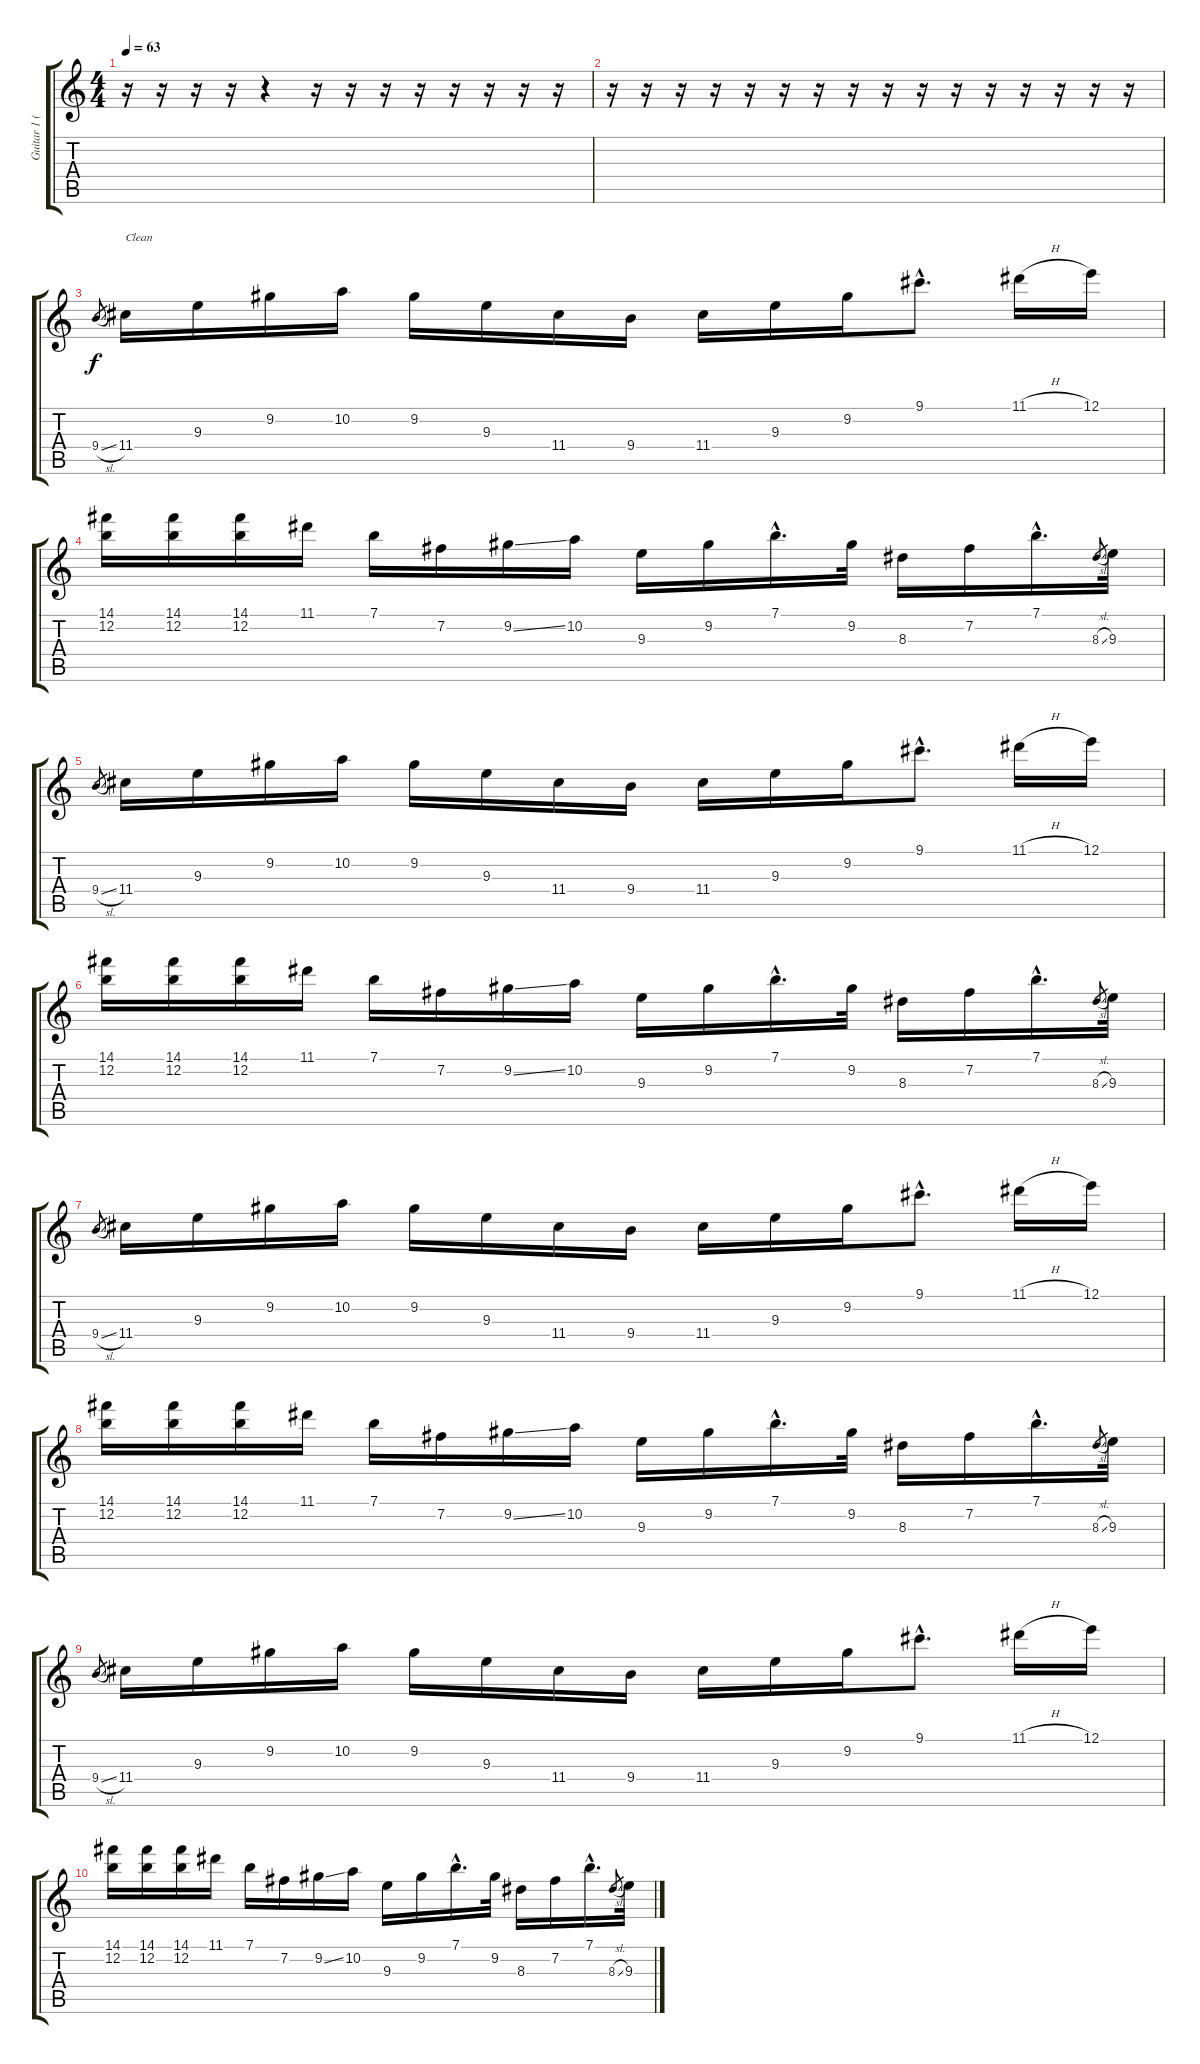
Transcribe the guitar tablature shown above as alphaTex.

\track ("Guitar 1 (Solo)" "Guitar 1 (") {instrument electricguitarjazz}
\staff {score tabs}
\tuning (E4 B3 G3 D3 A2 E2) {hide}
\ts (4 4)
\tempo 63
\clef g2
\ks c
r.16{dy f} r.16 r.16 r.16 r.4 r.16 r.16 r.16 r.16 r.16 r.16 r.16 r.16 |
r.16 r.16 r.16 r.16 r.16 r.16 r.16 r.16 r.16 r.16 r.16 r.16 r.16 r.16 r.16 r.16 |
9.4{sl}.8{gr} 11.4.16{txt "Clean" instrument electricguitarjazz} 9.3.16 9.2.16 10.2.16 9.2.16 9.3.16 11.4.16 9.4.16 11.4.16 9.3.16 9.2.16 9.1{hac}.8{d} 11.1{h}.16 12.1.16 |
(14.1 12.2).16 (14.1 12.2).16 (14.1 12.2).16 11.1.16 7.1.16 7.2.16 9.2{ss}.16 10.2.16 9.3.16 9.2.16 7.1{hac}.16{d} 9.2.32 8.3.16 7.2.16 7.1{hac}.16{d} 8.3{sl}.8{gr} 9.3.32 |
9.4{sl}.8{gr} 11.4.16{volume 12} 9.3.16 9.2.16 10.2.16 9.2.16 9.3.16 11.4.16 9.4.16 11.4.16 9.3.16 9.2.16 9.1{hac}.8{d} 11.1{h}.16 12.1.16 |
(14.1 12.2).16{volume 10} (14.1 12.2).16 (14.1 12.2).16 11.1.16 7.1.16 7.2.16 9.2{ss}.16 10.2.16 9.3.16 9.2.16 7.1{hac}.16{d} 9.2.32 8.3.16 7.2.16 7.1{hac}.16{d} 8.3{sl}.8{gr} 9.3.32 |
9.4{sl}.8{gr} 11.4.16{volume 8} 9.3.16 9.2.16 10.2.16 9.2.16 9.3.16 11.4.16 9.4.16 11.4.16 9.3.16 9.2.16 9.1{hac}.8{d} 11.1{h}.16 12.1.16 |
(14.1 12.2).16{volume 6} (14.1 12.2).16 (14.1 12.2).16 11.1.16 7.1.16 7.2.16 9.2{ss}.16 10.2.16 9.3.16 9.2.16 7.1{hac}.16{d} 9.2.32 8.3.16 7.2.16 7.1{hac}.16{d} 8.3{sl}.8{gr} 9.3.32 |
9.4{sl}.8{gr} 11.4.16{volume 4} 9.3.16 9.2.16 10.2.16 9.2.16 9.3.16 11.4.16 9.4.16 11.4.16 9.3.16 9.2.16 9.1{hac}.8{d} 11.1{h}.16 12.1.16 |
(14.1 12.2).16{volume 2} (14.1 12.2).16 (14.1 12.2).16 11.1.16 7.1.16 7.2.16 9.2{ss}.16 10.2.16 9.3.16 9.2.16 7.1{hac}.16{d} 9.2.32 8.3.16 7.2.16 7.1{hac}.16{d} 8.3{sl}.8{gr} 9.3.32
